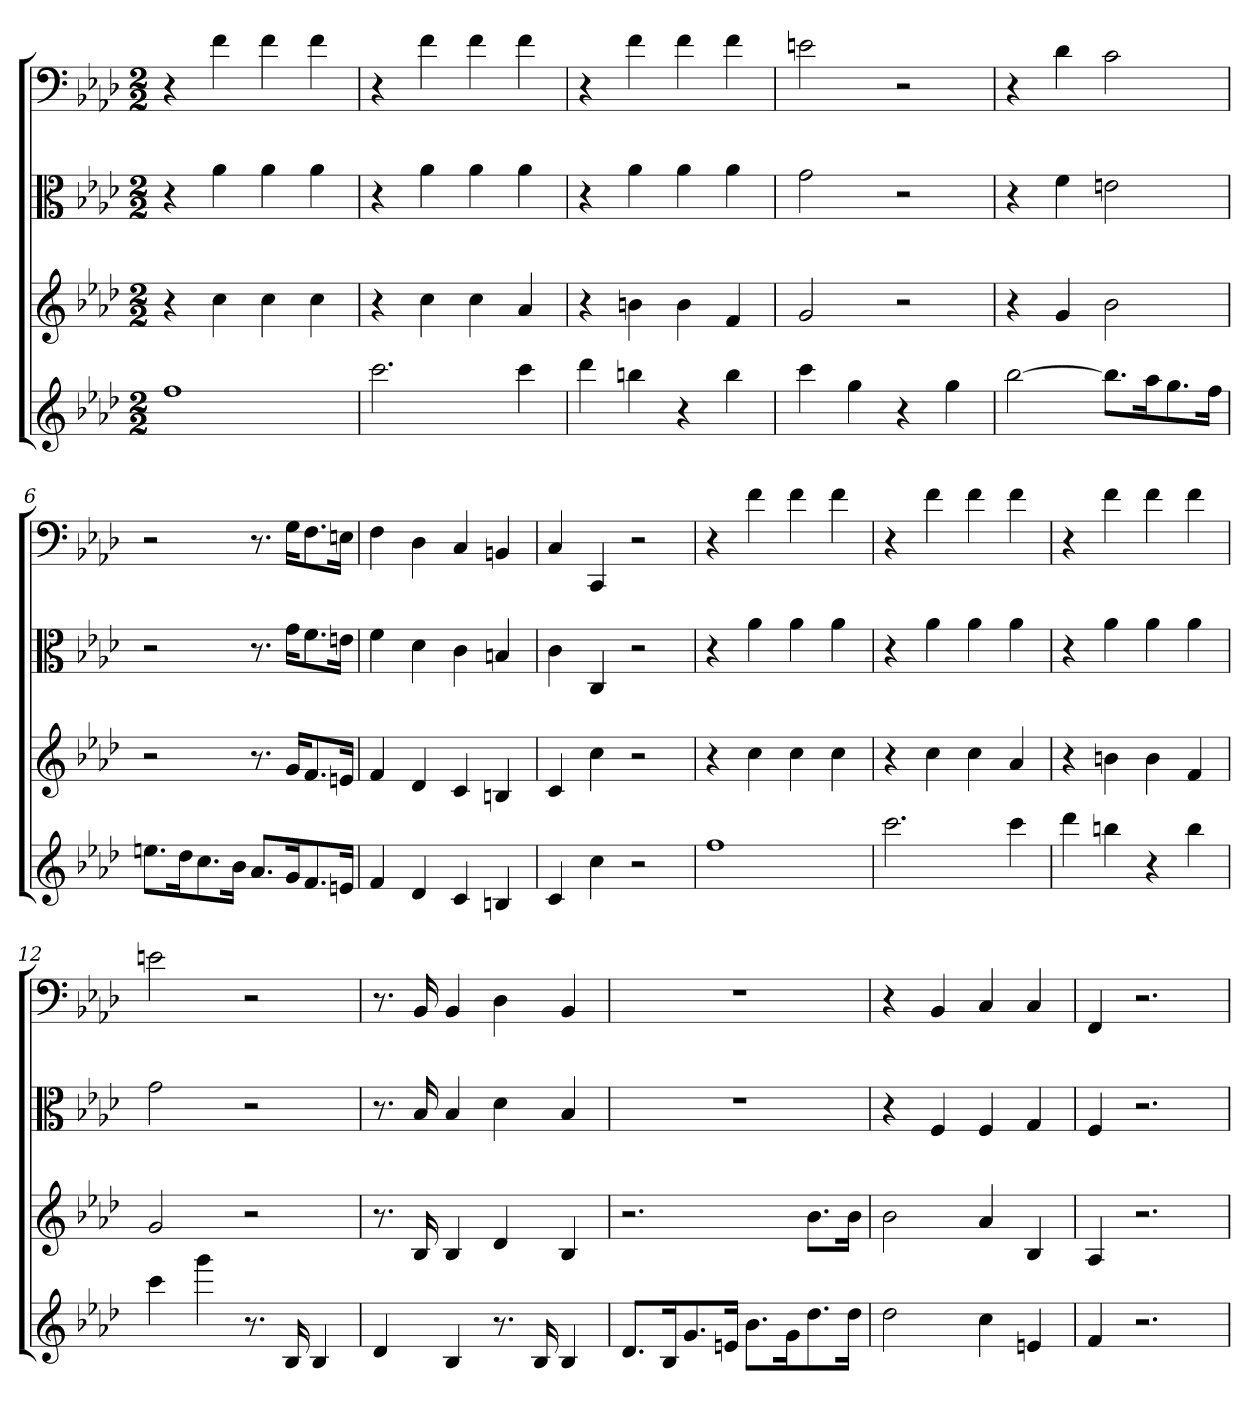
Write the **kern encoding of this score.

**kern	**kern	**kern	**kern
*part4	*part3	*part2	*part1
*staff4	*staff3	*staff2	*staff1
*	*	*clefC3	*clefF4
*k[b-e-a-d-]	*k[b-e-a-d-]	*k[b-e-a-d-]	*k[b-e-a-d-]
*f:	*f:	*f:	*f:
*M2/2	*M2/2	*M2/2	*M2/2
=1	=1	=1	=1
1ff	4r	4r	4r
.	4cc	4a-	4f
.	4cc	4a-	4f
.	4cc	4a-	4f
=2	=2	=2	=2
2.ccc	4r	4r	4r
.	4cc	4a-	4f
.	4cc	4a-	4f
4ccc	4a-	4a-	4f
=3	=3	=3	=3
4ddd-	4r	4r	4r
4bbn	4bn	4a-	4f
4r	4b	4a-	4f
4bb	4f	4a-	4f
=4	=4	=4	=4
4ccc	2g	2g	2en
4gg	.	.	.
4r	2r	2r	2r
4gg	.	.	.
=5	=5	=5	=5
[2bb-	4r	4r	4r
.	4g	4f	4d-
8.bb-L]	2b-	2en	2c
16aa-K	.	.	.
8.gg	.	.	.
16ffJk	.	.	.
=6	=6	=6	=6
8.eenL	2r	2r	2r
16dd-K	.	.	.
8.cc	.	.	.
16b-Jk	.	.	.
8.a-L	8.r	8.r	8.r
16gK	16gKL	16g\KL	16G\KL
8.f	8.f	8.f\	8.F\
16enJk	16enJk	16en\Jk	16En\Jk
=7	=7	=7	=7
4f	4f	4f	4F
4d-	4d-	4d-	4D-
4c	4c	4c	4C
4Bn	4Bn	4Bn	4BBn
=8	=8	=8	=8
4c	4c	4c	4C
4cc	4cc	4C	4CC
2r	2r	2r	2r
=9	=9	=9	=9
1ff	4r	4r	4r
.	4cc	4a-	4f
.	4cc	4a-	4f
.	4cc	4a-	4f
=10	=10	=10	=10
2.ccc	4r	4r	4r
.	4cc	4a-	4f
.	4cc	4a-	4f
4ccc	4a-	4a-	4f
=11	=11	=11	=11
4ddd-	4r	4r	4r
4bbn	4bn	4a-	4f
4r	4b	4a-	4f
4bb	4f	4a-	4f
=12	=12	=12	=12
4ccc	2g	2g	2en
4ggg	.	.	.
8.r	2r	2r	2r
16B-	.	.	.
4B-	.	.	.
=13	=13	=13	=13
4d-	8.r	8.r	8.r
.	16B-	16B-	16BB-
4B-	4B-	4B-	4BB-
8.r	4d-	4d-	4D-
16B-	.	.	.
4B-	4B-	4B-	4BB-
=14	=14	=14	=14
8.d-L	2.r	1r	1r
16B-K	.	.	.
8.g	.	.	.
16enJk	.	.	.
8.b-L	.	.	.
16gK	.	.	.
8.dd-	8.b-L	.	.
16dd-Jk	16b-Jk	.	.
=15	=15	=15	=15
2dd-	2b-	4r	4r
.	.	4F	4BB-
4cc	4a-	4F	4C
4en	4B-	4G	4C
=16	=16	=16	=16
4f	4A-	4F	4FF
2.r	2.r	2.r	2.r
=	=	=	=
*-	*-	*-	*-
